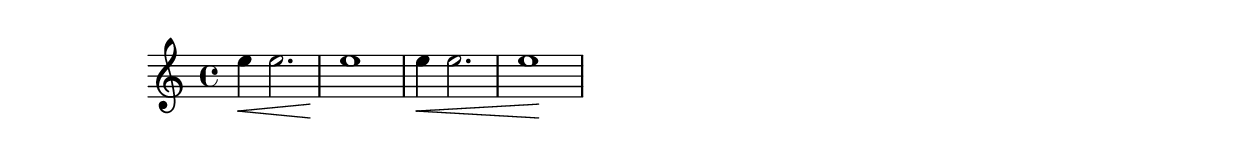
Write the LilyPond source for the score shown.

%% Do not edit this file; it is automatically
%% generated from LSR http://lsr.dsi.unimi.it
%% This file is in the public domain.
\version "2.13.4"

\header {
%% Translation of GIT committish: ae814f45737bd1bdaf65b413a4c37f70b84313b7
  texidocfr = "
En principe, un soufflet -- (de)crescendo imprimé sous forme graphique --
commence au bord gauche de la note de départ, et se termine au
bord droit de la note d'arrivée.  Cependant, si la note d'arrivée
est sur un premier temps, le soufflet s'arrêtera au niveau de la
barre de mesure qui la précède.  Ce comportement peut être annulé
en assignant @emph{faux} (@code{#f}) à la propriété @code{'to-barline} :

"
  doctitlefr = "Soufflets et barres de mesure"


  lsrtags = "expressive-marks, tweaks-and-overrides"

%% Translation of GIT committish: b2d4318d6c53df8469dfa4da09b27c15a374d0ca
  texidoces = "
Si la nota que da fin a un regulador cae sobre la primera parte de
un compás, el regulador se detiene en la línea divisoria
inmediatamente precedente.  Se puede controlar este comportamiento
sobreescribiendo la propiedad @code{'to-barline}.

"
  doctitlees = "Establecer el comportamiento de los reguladores en las barras de compás"

%% Translation of GIT committish: d96023d8792c8af202c7cb8508010c0d3648899d
texidocde = "
Wenn die Note, an welcher eine Crescendo-Klammer endet, die erste Note
eines Taktes ist, wird die Klammer an der vorhergehenden Tatklinie
beendet.  Dieses Verhalten kann auch mit der Eigenschaft
@code{'to-barline} geändert werden:
"
  doctitlede = "Das Verhalten von Crescendo-Klammern an Taktlinien beeinflussen"

  texidoc = "
If the note which ends a hairpin falls on a downbeat, the hairpin stops
at the bar line immediately preceding.  This behavior can be controlled
by overriding the @code{'to-barline} property.

"
  doctitle = "Setting hairpin behavior at bar lines"
} % begin verbatim

\relative c'' {
  e4\< e2.
  e1\!
  \override Hairpin #'to-barline = ##f
  e4\< e2.
  e1\!
}
